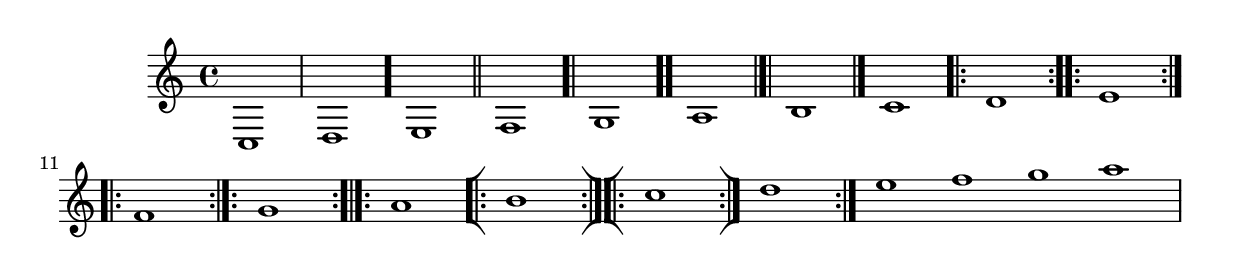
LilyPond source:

\version "2.18.2"

\book {
  \header {
  }

  \bookpart {
    <<
    \new Staff = Staff \with { }
    \context Staff = Staff {
      \relative c {
        c1 \bar "|" d \bar "." e \bar "||" f \bar ".|"
        g \bar ".." a \bar "|.|" b \bar "|."

        c \bar ".|:" d \bar ":..:" e \bar ":|.|:" f \bar ":|.:"
        g \bar ":.|.:" a \bar "[|:" b \bar ":|][|:"
        c \bar ":|]" d \bar ":|." e \bar ":|:" f \bar ":|" g \bar "" a

      }
    }
    >>
  }
}
